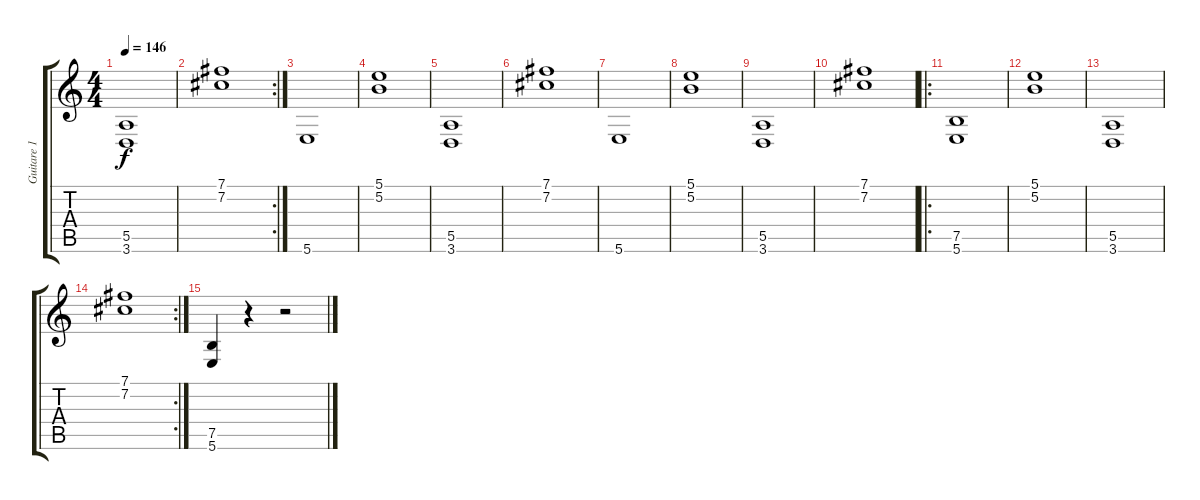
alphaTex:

\track ("Guitare 1" "Guitare 1") {instrument distortionguitar}
\staff {score tabs}
\tuning (B3 Gb3 D3 A2 E2 B1) {hide}
\ts (4 4)
\tempo 146
\clef g2
\ks c
(5.5 3.6).1{dy f} |
\rc 2
(7.1 7.2).1 |
5.6.1 |
(5.1 5.2).1 |
(5.5 3.6).1 |
(7.1 7.2).1 |
5.6.1 |
(5.1 5.2).1 |
(5.5 3.6).1 |
(7.1 7.2).1 |
\ro
(7.5 5.6).1 |
(5.1 5.2).1 |
(5.5 3.6).1 |
\rc 2
(7.1 7.2).1 |
(7.5 5.6).4 r.4 r.2
